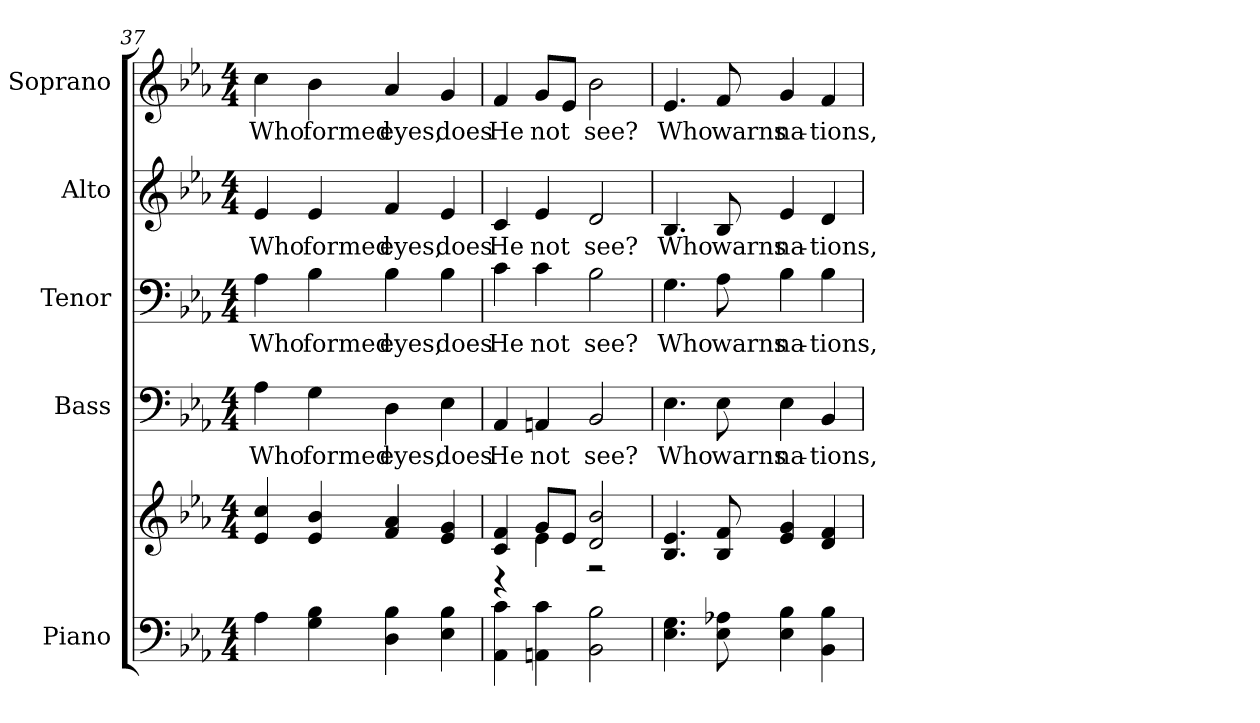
**kern	**kern	**kern	**text	**kern	**text	**kern	**text	**kern	**text
*part5	*part5	*part4	*part4	*part3	*part3	*part2	*part2	*part1	*part1
*staff6	*staff5	*staff4	*staff4	*staff3	*staff3	*staff2	*staff2	*staff1	*staff1
*I"Piano	*	*I"Bass	*	*I"Tenor	*	*I"Alto	*	*I"Soprano	*
*I'Pno.	*	*I'B.	*	*I'T.	*	*I'A.	*	*I'S.	*
!!LO:PB:g=z
*clefF4	*clefG2	*clefF4	*	*clefF4	*	*clefG2	*	*clefG2	*
*k[b-e-a-]	*k[b-e-a-]	*k[b-e-a-]	*	*k[b-e-a-]	*	*k[b-e-a-]	*	*k[b-e-a-]	*
*E-:	*E-:	*E-:	*	*E-:	*	*E-:	*	*E-:	*
*M4/4	*M4/4	*M4/4	*	*M4/4	*	*M4/4	*	*M4/4	*
=37	=37	=37	=37	=37	=37	=37	=37	=37	=37
!	!	!	!LO:LY:b:color=#000000	!	!	!	!	!	!
!	!	!	!	!	!LO:LY:b:color=#000000	!	!	!	!
!	!	!	!	!	!	!	!LO:LY:b:color=#000000	!	!
!	!	!	!	!	!	!	!	!	!LO:LY:b:color=#000000
4A-i\	4e-i/ 4cci	4A-i\	Who	4A-i\	Who	4e-i/	Who	4cci\	Who
!	!	!	!LO:LY:b:color=#000000	!	!	!	!	!	!
!	!	!	!	!	!LO:LY:b:color=#000000	!	!	!	!
!	!	!	!	!	!	!	!LO:LY:b:color=#000000	!	!
!	!	!	!	!	!	!	!	!	!LO:LY:b:color=#000000
4Gi\ 4B-i	4e-i/ 4b-i	4Gi\	formed	4B-i\	formed	4e-i/	formed	4b-i\	formed
!	!	!	!LO:LY:b:color=#000000	!	!	!	!	!	!
!	!	!	!	!	!LO:LY:b:color=#000000	!	!	!	!
!	!	!	!	!	!	!	!LO:LY:b:color=#000000	!	!
!	!	!	!	!	!	!	!	!	!LO:LY:b:color=#000000
4Di\ 4B-i	4fi/ 4a-i	4Di\	eyes,	4B-i\	eyes,	4fi/	eyes,	4a-i/	eyes,
!	!	!	!LO:LY:b:color=#000000	!	!	!	!	!	!
!	!	!	!	!	!LO:LY:b:color=#000000	!	!	!	!
!	!	!	!	!	!	!	!LO:LY:b:color=#000000	!	!
!	!	!	!	!	!	!	!	!	!LO:LY:b:color=#000000
4E-i\ 4B-i	4e-i/ 4gi	4E-i\	does	4B-i\	does	4e-i/	does	4gi/	does
=38	=38	=38	=38	=38	=38	=38	=38	=38	=38
*	*^	*	*	*	*	*	*	*	*
!	!	!	!	!LO:LY:b:color=#000000	!	!	!	!	!	!
!	!	!	!	!	!	!LO:LY:b:color=#000000	!	!	!	!
!	!	!	!	!	!	!	!	!LO:LY:b:color=#000000	!	!
!	!	!	!	!	!	!	!	!	!	!LO:LY:b:color=#000000
4AA-i\ 4ci	4ci/ 4fi	4r	4AA-i/	He	4ci\	He	4ci/	He	4fi/	He
!	!	!	!	!LO:LY:b:color=#000000	!	!	!	!	!	!
!	!	!	!	!	!	!LO:LY:b:color=#000000	!	!	!	!
!	!	!	!	!	!	!	!	!LO:LY:b:color=#000000	!	!
!	!	!	!	!	!	!	!	!	!	!LO:LY:b:color=#000000
4AAni\ 4ci	8gi/L	4e-i\	4AAni/	not	4ci\	not	4e-i/	not	8gi/L	not
.	8e-i/J	.	.	.	.	.	.	.	8e-i/J	.
!	!	!	!	!LO:LY:b:color=#000000	!	!	!	!	!	!
!	!	!	!	!	!	!LO:LY:b:color=#000000	!	!	!	!
!	!	!	!	!	!	!	!	!LO:LY:b:color=#000000	!	!
!	!	!	!	!	!	!	!	!	!	!LO:LY:b:color=#000000
2BB-i\ 2B-i	2di/ 2b-i	2r	2BB-i/	see?	2B-i\	see?	2di/	see?	2b-i\	see?
*	*v	*v	*	*	*	*	*	*	*	*
=39	=39	=39	=39	=39	=39	=39	=39	=39	=39
*	*^	*	*	*	*	*	*	*	*
!	!	!	!	!LO:LY:b:color=#000000	!	!	!	!	!	!
*	*v	*v	*	*	*	*	*	*	*	*
*	*^	*	*	*	*	*	*	*	*
!	!	!	!	!	!	!LO:LY:b:color=#000000	!	!	!	!
*	*v	*v	*	*	*	*	*	*	*	*
*	*^	*	*	*	*	*	*	*	*
!	!	!	!	!	!	!	!	!LO:LY:b:color=#000000	!	!
*	*v	*v	*	*	*	*	*	*	*	*
*	*^	*	*	*	*	*	*	*	*
!	!	!	!	!	!	!	!	!	!	!LO:LY:b:color=#000000
*	*v	*v	*	*	*	*	*	*	*	*
4.E-i\ 4.Gi	4.B-i/ 4.e-i	4.E-i\	Who	4.Gi\	Who	4.B-i/	Who	4.e-i/	Who
!	!	!	!LO:LY:b:color=#000000	!	!	!	!	!	!
!	!	!	!	!	!LO:LY:b:color=#000000	!	!	!	!
!	!	!	!	!	!	!	!LO:LY:b:color=#000000	!	!
!	!	!	!	!	!	!	!	!	!LO:LY:b:color=#000000
8E-i\ 8A-Xi	8B-i/ 8fi	8E-i\	warns	8A-i\	warns	8B-i/	warns	8fi/	warns
!	!	!	!LO:LY:b:color=#000000	!	!	!	!	!	!
!	!	!	!	!	!LO:LY:b:color=#000000	!	!	!	!
!	!	!	!	!	!	!	!LO:LY:b:color=#000000	!	!
!	!	!	!	!	!	!	!	!	!LO:LY:b:color=#000000
4E-i\ 4B-i	4e-i/ 4gi	4E-i\	na-	4B-i\	na-	4e-i/	na-	4gi/	na-
!	!	!	!LO:LY:b:color=#000000	!	!	!	!	!	!
!	!	!	!	!	!LO:LY:b:color=#000000	!	!	!	!
!	!	!	!	!	!	!	!LO:LY:b:color=#000000	!	!
!	!	!	!	!	!	!	!	!	!LO:LY:b:color=#000000
4BB-i\ 4B-i	4di/ 4fi	4BB-i/	-tions,	4B-i\	-tions,	4di/	-tions,	4fi/	-tions,
=	=	=	=	=	=	=	=	=	=
*-	*-	*-	*-	*-	*-	*-	*-	*-	*-
